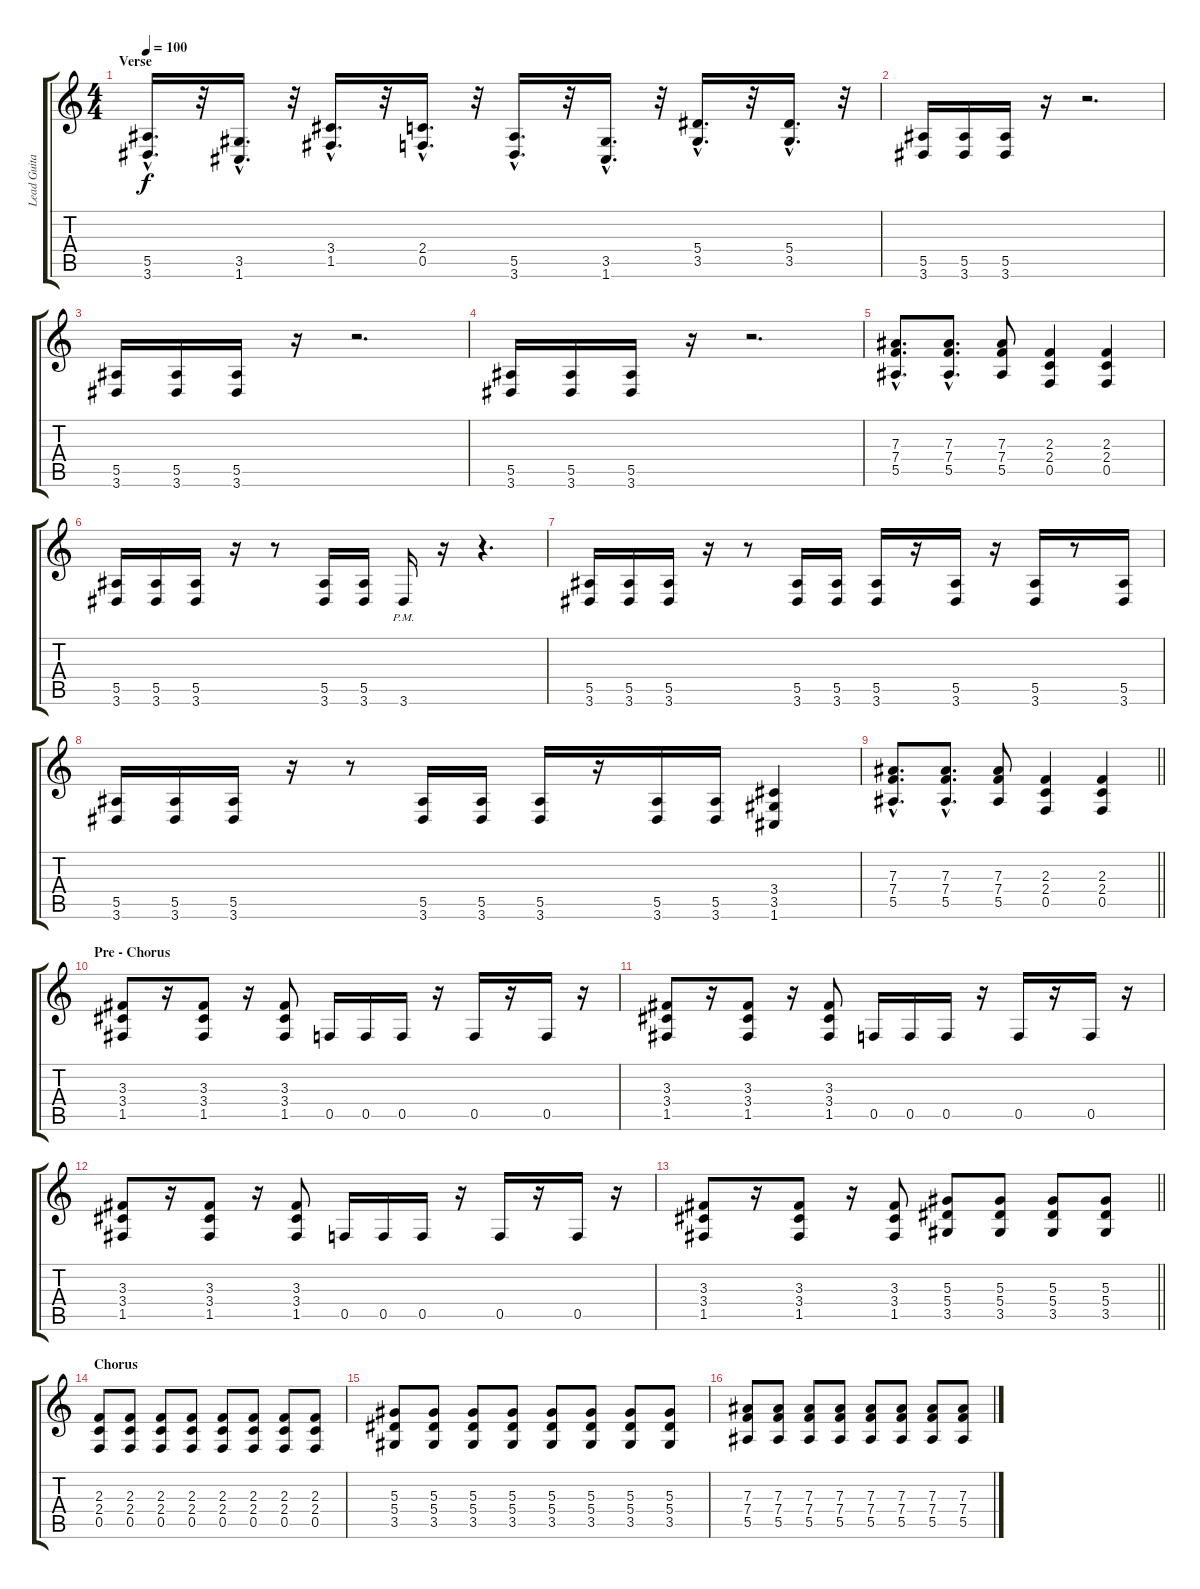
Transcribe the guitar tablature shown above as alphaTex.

\track ("Lead Guitar" "Lead Guita") {instrument distortionguitar}
\staff {score tabs}
\tuning (C4 G3 Eb3 Bb2 F2 C2) {hide}
\ts (4 4)
\section ("" "Verse")
\tempo 100
\clef g2
\ks c
(5.5{hac} 3.6{hac}).16{d dy f} r.32 (3.5{hac} 1.6{hac}).16{d} r.32 (3.4{hac} 1.5{hac}).16{d} r.32 (2.4{hac} 0.5{hac}).16{d} r.32 (5.5{hac} 3.6{hac}).16{d} r.32 (3.5{hac} 1.6{hac}).16{d} r.32 (5.4{hac} 3.5{hac}).16{d} r.32 (5.4{hac} 3.5{hac}).16{d} r.32 |
(5.5 3.6).16{balance 8} (5.5 3.6).16 (5.5 3.6).16 r.16 r.2{d} |
(5.5 3.6).16 (5.5 3.6).16 (5.5 3.6).16 r.16 r.2{d} |
(5.5 3.6).16 (5.5 3.6).16 (5.5 3.6).16 r.16 r.2{d} |
(7.3{hac} 7.4{hac} 5.5{hac}).8{d} (7.3{hac} 7.4{hac} 5.5{hac}).8{d} (7.3 7.4 5.5).8 (2.3 2.4 0.5).4 (2.3 2.4 0.5).4 |
(5.5 3.6).16{balance 8} (5.5 3.6).16 (5.5 3.6).16 r.16 r.8 (5.5 3.6).16 (5.5 3.6).16 3.6{pm}.16 r.16 r.4{d} |
(5.5 3.6).16 (5.5 3.6).16 (5.5 3.6).16 r.16 r.8 (5.5 3.6).16 (5.5 3.6).16 (5.5 3.6).16 r.16 (5.5 3.6).16 r.16 (5.5 3.6).16 r.8 (5.5 3.6).16 |
(5.5 3.6).16 (5.5 3.6).16 (5.5 3.6).16 r.16 r.8 (5.5 3.6).16 (5.5 3.6).16 (5.5 3.6).16 r.16 (5.5 3.6).16 (5.5 3.6).16 (3.4 3.5 1.6).4{volume 14} |
\barLineRight lightlight
(7.3{hac} 7.4{hac} 5.5{hac}).8{d volume 13} (7.3{hac} 7.4{hac} 5.5{hac}).8{d} (7.3 7.4 5.5).8 (2.3 2.4 0.5).4 (2.3 2.4 0.5).4 |
\section ("" "Pre - Chorus")
(3.3 3.4 1.5).8{volume 13 balance 8} r.16 (3.3 3.4 1.5).8 r.16 (3.3 3.4 1.5).8 0.5.16 0.5.16 0.5.16 r.16 0.5.16 r.16 0.5.16 r.16 |
(3.3 3.4 1.5).8 r.16 (3.3 3.4 1.5).8 r.16 (3.3 3.4 1.5).8 0.5.16 0.5.16 0.5.16 r.16 0.5.16 r.16 0.5.16 r.16 |
(3.3 3.4 1.5).8 r.16 (3.3 3.4 1.5).8 r.16 (3.3 3.4 1.5).8 0.5.16 0.5.16 0.5.16 r.16 0.5.16 r.16 0.5.16 r.16 |
\barLineRight lightlight
(3.3 3.4 1.5).8 r.16 (3.3 3.4 1.5).8 r.16 (3.3 3.4 1.5).8 (5.3 5.4 3.5).8 (5.3 5.4 3.5).8 (5.3 5.4 3.5).8 (5.3 5.4 3.5).8 |
\section ("" "Chorus")
(2.3 2.4 0.5).8{volume 13 balance 0 instrument distortionguitar} (2.3 2.4 0.5).8 (2.3 2.4 0.5).8 (2.3 2.4 0.5).8 (2.3 2.4 0.5).8 (2.3 2.4 0.5).8 (2.3 2.4 0.5).8 (2.3 2.4 0.5).8 |
(5.3 5.4 3.5).8 (5.3 5.4 3.5).8 (5.3 5.4 3.5).8 (5.3 5.4 3.5).8 (5.3 5.4 3.5).8 (5.3 5.4 3.5).8 (5.3 5.4 3.5).8 (5.3 5.4 3.5).8 |
(7.3 7.4 5.5).8 (7.3 7.4 5.5).8 (7.3 7.4 5.5).8 (7.3 7.4 5.5).8 (7.3 7.4 5.5).8 (7.3 7.4 5.5).8 (7.3 7.4 5.5).8 (7.3 7.4 5.5).8
